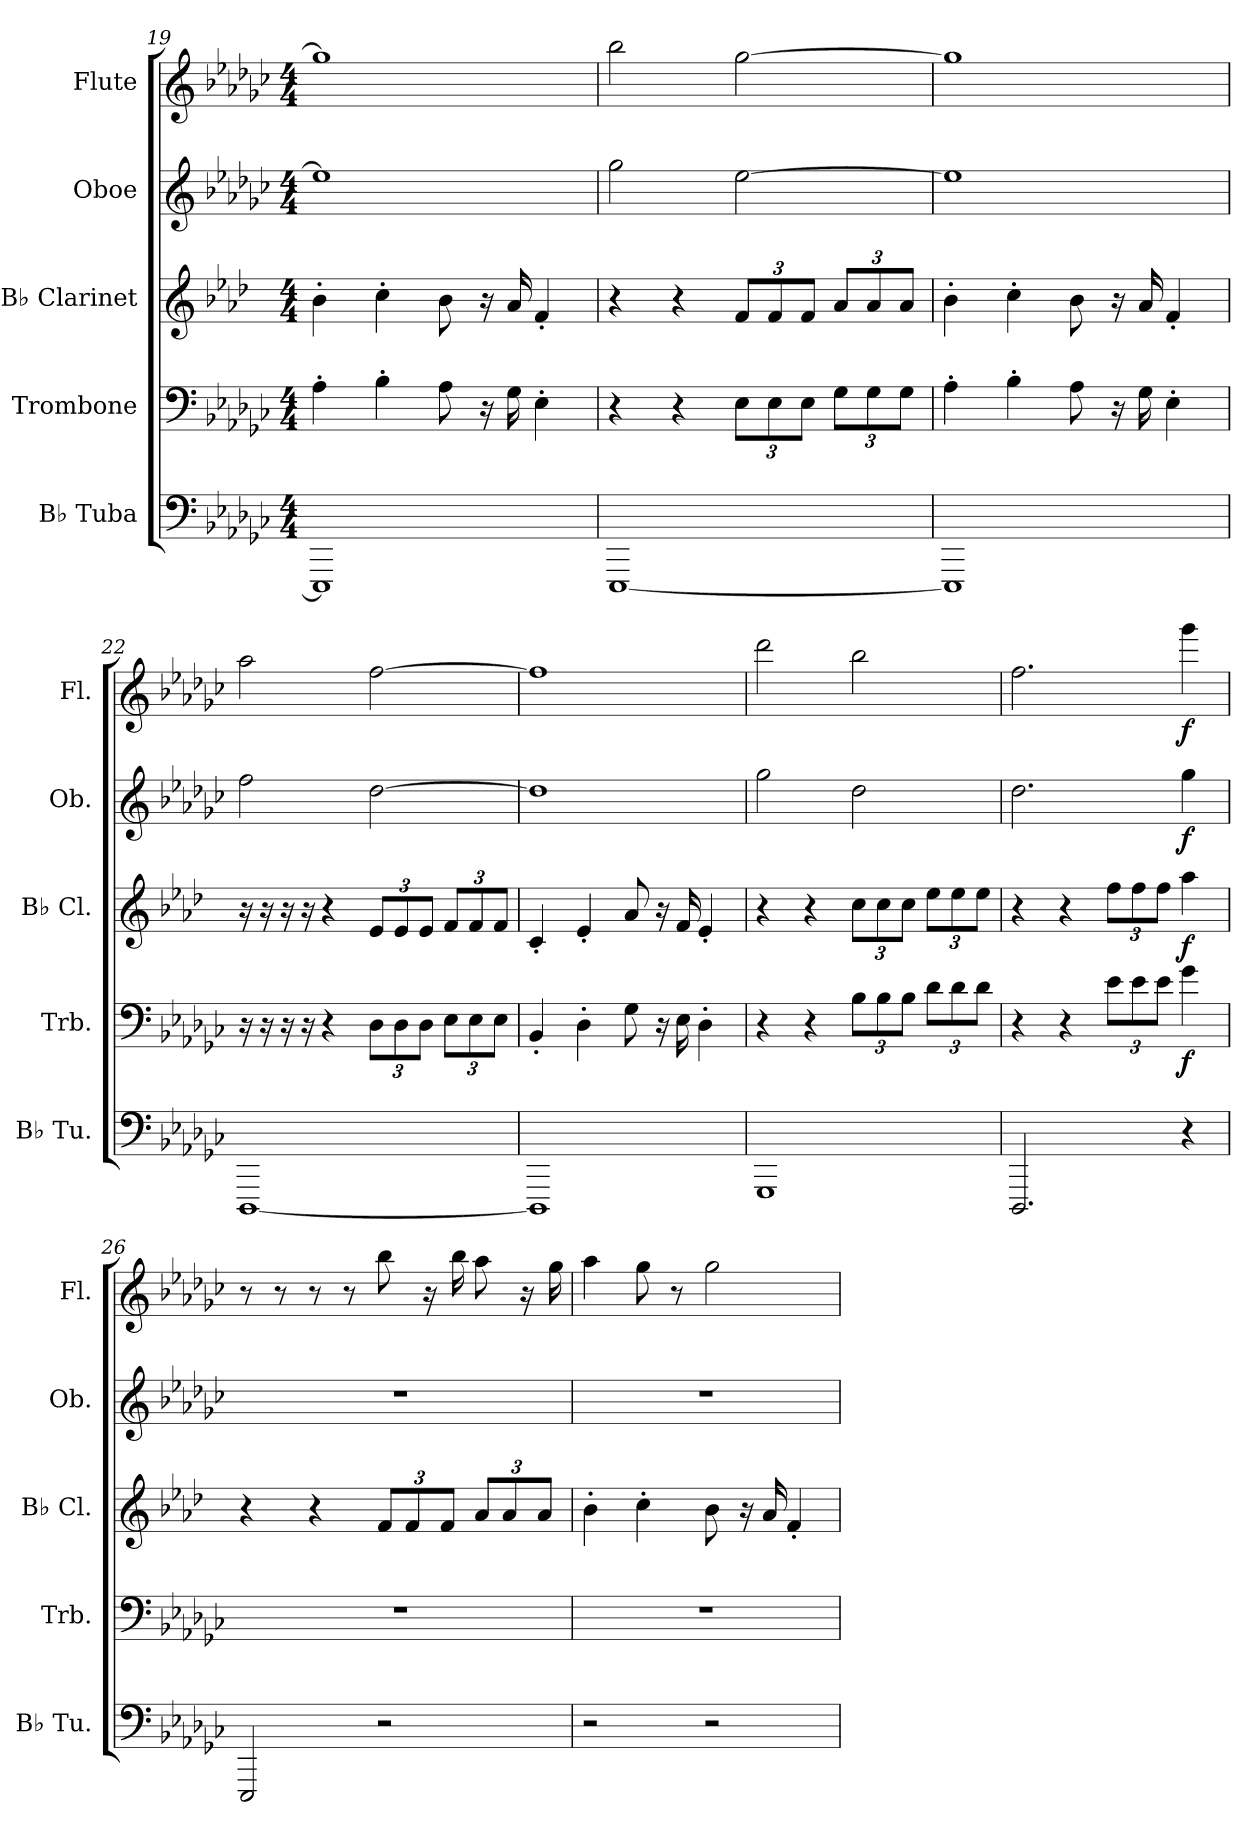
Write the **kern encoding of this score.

**kern	**kern	**dynam	**kern	**dynam	**kern	**dynam	**kern	**dynam
*part5	*part4	*part4	*part3	*part3	*part2	*part2	*part1	*part1
*staff5	*staff4	*staff4	*staff3	*staff3	*staff2	*staff2	*staff1	*staff1
*I"B♭ Tuba	*I"Trombone	*	*I"B♭ Clarinet	*	*I"Oboe	*	*I"Flute	*
*I'B♭ Tu.	*I'Trb.	*	*I'B♭ Cl.	*	*I'Ob.	*	*I'Fl.	*
!!LO:LB:g=z
*clefF4	*clefF4	*	*clefG2	*	*clefG2	*	*clefG2	*
*	*	*	*ITrd1c2	*	*	*	*	*
*k[b-e-a-d-g-c-]	*k[b-e-a-d-g-c-]	*	*k[b-e-a-d-g-c-]	*	*k[b-e-a-d-g-c-]	*	*k[b-e-a-d-g-c-]	*
*M4/4	*M4/4	*	*M4/4	*	*M4/4	*	*M4/4	*
=19	=19	=19	=19	=19	=19	=19	=19	=19
1EEE-]	4A-'\	.	4a-'\	.	1ee-]	.	1gg-]	.
.	4B-'\	.	4b-'\	.	.	.	.	.
.	8A-\	.	8a-\	.	.	.	.	.
.	16r	.	16r	.	.	.	.	.
.	16G-\	.	16g-/	.	.	.	.	.
.	4E-'\	.	4e-'/	.	.	.	.	.
=20	=20	=20	=20	=20	=20	=20	=20	=20
[1EEE-	4r	.	4r	.	2gg-\	.	2bb-\	.
.	4r	.	4r	.	.	.	.	.
*	*Xbrackettup	*	*Xbrackettup	*	*	*	*	*
.	12E-\L	.	12e-/L	.	[2ee-\	.	[2gg-\	.
.	12E-\	.	12e-/	.	.	.	.	.
.	12E-\J	.	12e-/J	.	.	.	.	.
.	12G-\L	.	12g-/L	.	.	.	.	.
.	12G-\	.	12g-/	.	.	.	.	.
.	12G-\J	.	12g-/J	.	.	.	.	.
=21	=21	=21	=21	=21	=21	=21	=21	=21
1EEE-]	4A-'\	.	4a-'\	.	1ee-]	.	1gg-]	.
.	4B-'\	.	4b-'\	.	.	.	.	.
.	8A-\	.	8a-\	.	.	.	.	.
.	16r	.	16r	.	.	.	.	.
.	16G-\	.	16g-/	.	.	.	.	.
.	4E-'\	.	4e-'/	.	.	.	.	.
=22	=22	=22	=22	=22	=22	=22	=22	=22
[1DDD-	16r	.	16r	.	2ff\	.	2aa-\	.
.	16r	.	16r	.	.	.	.	.
.	16r	.	16r	.	.	.	.	.
.	16r	.	16r	.	.	.	.	.
.	4r	.	4r	.	.	.	.	.
.	12D-\L	.	12d-/L	.	[2dd-\	.	[2ff\	.
.	12D-\	.	12d-/	.	.	.	.	.
.	12D-\J	.	12d-/J	.	.	.	.	.
.	12E-\L	.	12e-/L	.	.	.	.	.
.	12E-\	.	12e-/	.	.	.	.	.
.	12E-\J	.	12e-/J	.	.	.	.	.
!!LO:PB:g=z
=23	=23	=23	=23	=23	=23	=23	=23	=23
1DDD-]	4BB-'/	.	4B-'/	.	1dd-]	.	1ff]	.
.	4D-'\	.	4d-'/	.	.	.	.	.
.	8G-\	.	8g-/	.	.	.	.	.
.	16r	.	16r	.	.	.	.	.
.	16E-\	.	16e-/	.	.	.	.	.
.	4D-'\	.	4d-'/	.	.	.	.	.
=24	=24	=24	=24	=24	=24	=24	=24	=24
1GGG-	4r	.	4r	.	2gg-\	.	2ddd-\	.
.	4r	.	4r	.	.	.	.	.
.	12B-\L	.	12b-\L	.	2dd-\	.	2bb-\	.
.	12B-\	.	12b-\	.	.	.	.	.
.	12B-\J	.	12b-\J	.	.	.	.	.
.	12d-\L	.	12dd-\L	.	.	.	.	.
.	12d-\	.	12dd-\	.	.	.	.	.
.	12d-\J	.	12dd-\J	.	.	.	.	.
=25	=25	=25	=25	=25	=25	=25	=25	=25
2.DDD-/	4r	.	4r	.	2.dd-\	.	2.ff\	.
.	4r	.	4r	.	.	.	.	.
.	12e-\L	.	12ee-\L	.	.	.	.	.
.	12e-\	.	12ee-\	.	.	.	.	.
.	12e-\J	.	12ee-\J	.	.	.	.	.
!	!	!LO:DY:b	!	!LO:DY:b	!	!LO:DY:b	!	!LO:DY:b
4r	4g-\	f	4gg-\	f	4gg-\	f	4ggg-\	f
=26	=26	=26	=26	=26	=26	=26	=26	=26
2EEE-/	1r	.	4r	.	1r	.	8r	.
.	.	.	.	.	.	.	8r	.
.	.	.	4r	.	.	.	8r	.
.	.	.	.	.	.	.	8r	.
2r	.	.	12e-/L	.	.	.	8bb-\	.
.	.	.	12e-/	.	.	.	.	.
.	.	.	.	.	.	.	16r	.
.	.	.	12e-/J	.	.	.	.	.
.	.	.	.	.	.	.	16bb-\	.
.	.	.	12g-/L	.	.	.	8aa-\	.
.	.	.	12g-/	.	.	.	.	.
.	.	.	.	.	.	.	16r	.
.	.	.	12g-/J	.	.	.	.	.
.	.	.	.	.	.	.	16gg-\	.
!!LO:LB:g=z
=27	=27	=27	=27	=27	=27	=27	=27	=27
2r	1r	.	4a-'\	.	1r	.	4aa-\	.
.	.	.	4b-'\	.	.	.	8gg-\	.
.	.	.	.	.	.	.	8r	.
2r	.	.	8a-\	.	.	.	2gg-\	.
.	.	.	16r	.	.	.	.	.
.	.	.	16g-/	.	.	.	.	.
.	.	.	4e-'/	.	.	.	.	.
=	=	=	=	=	=	=	=	=
*-	*-	*-	*-	*-	*-	*-	*-	*-
